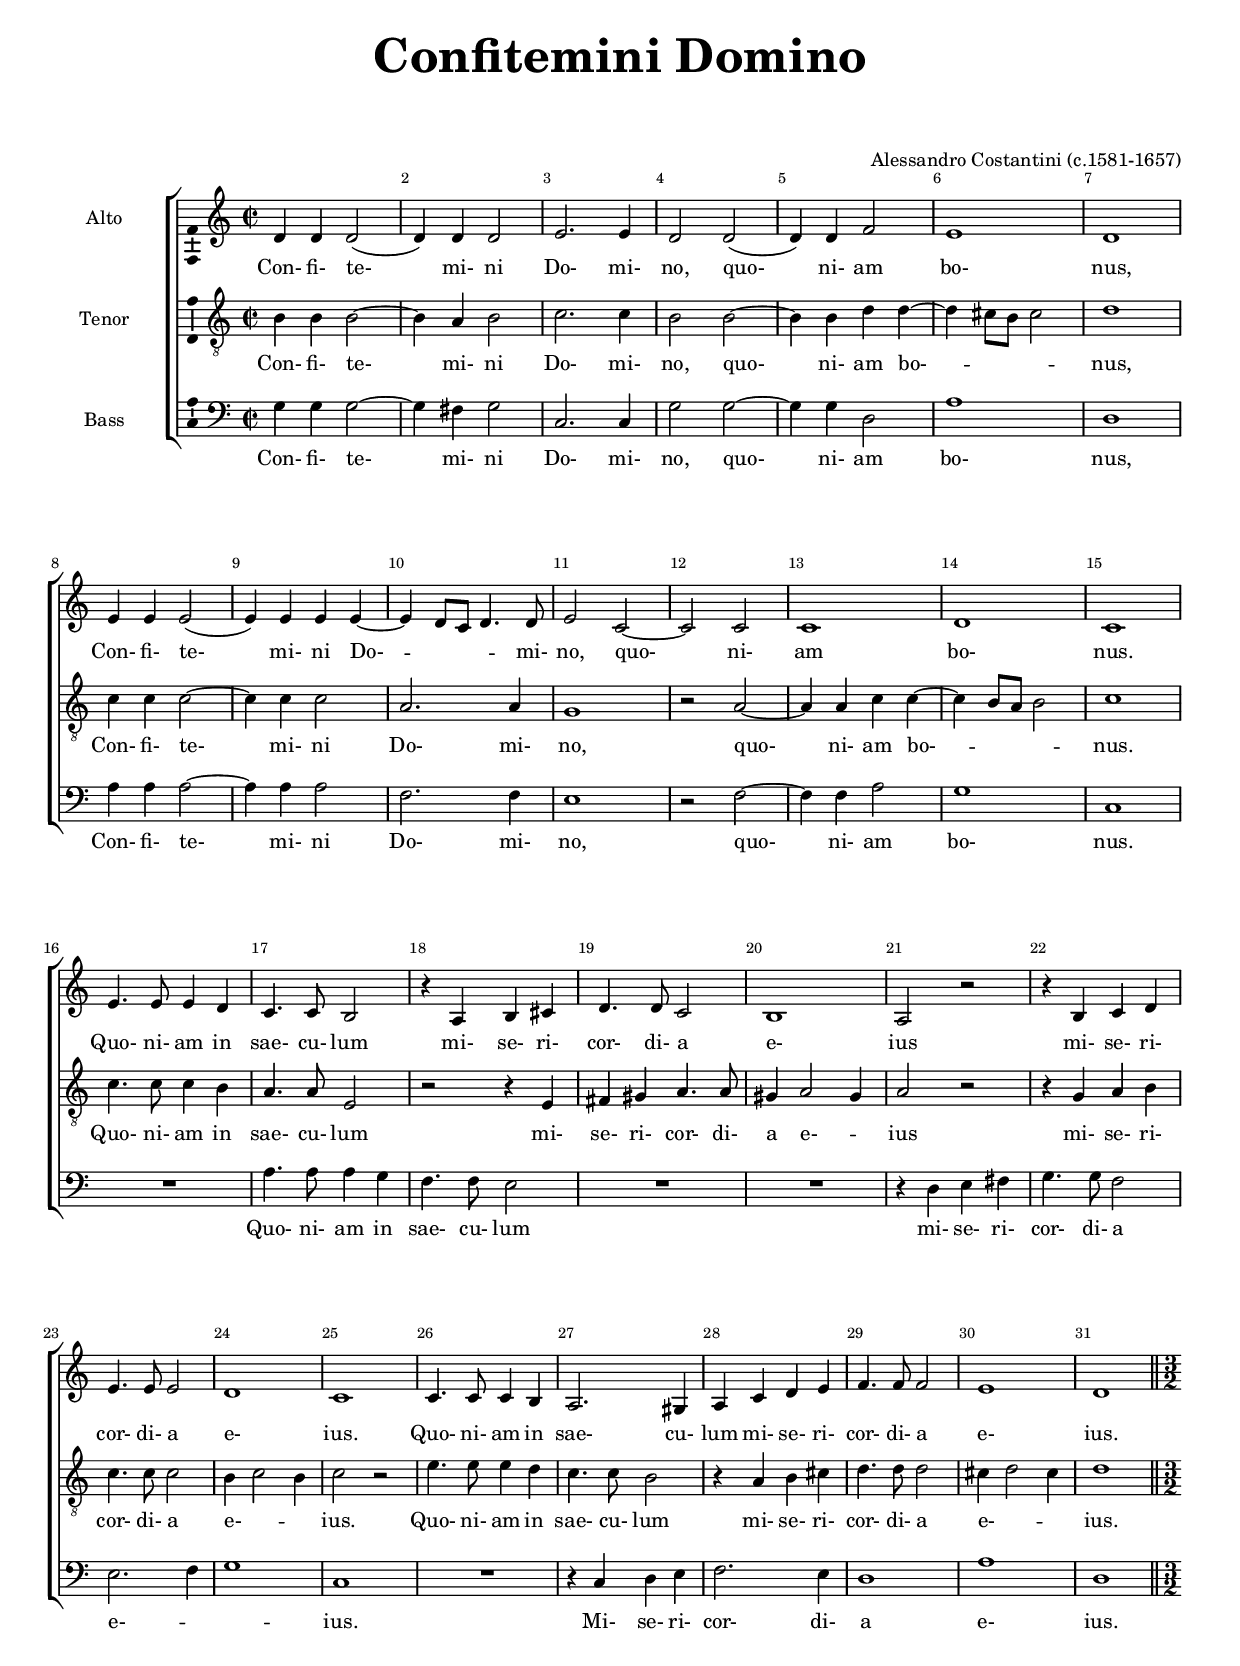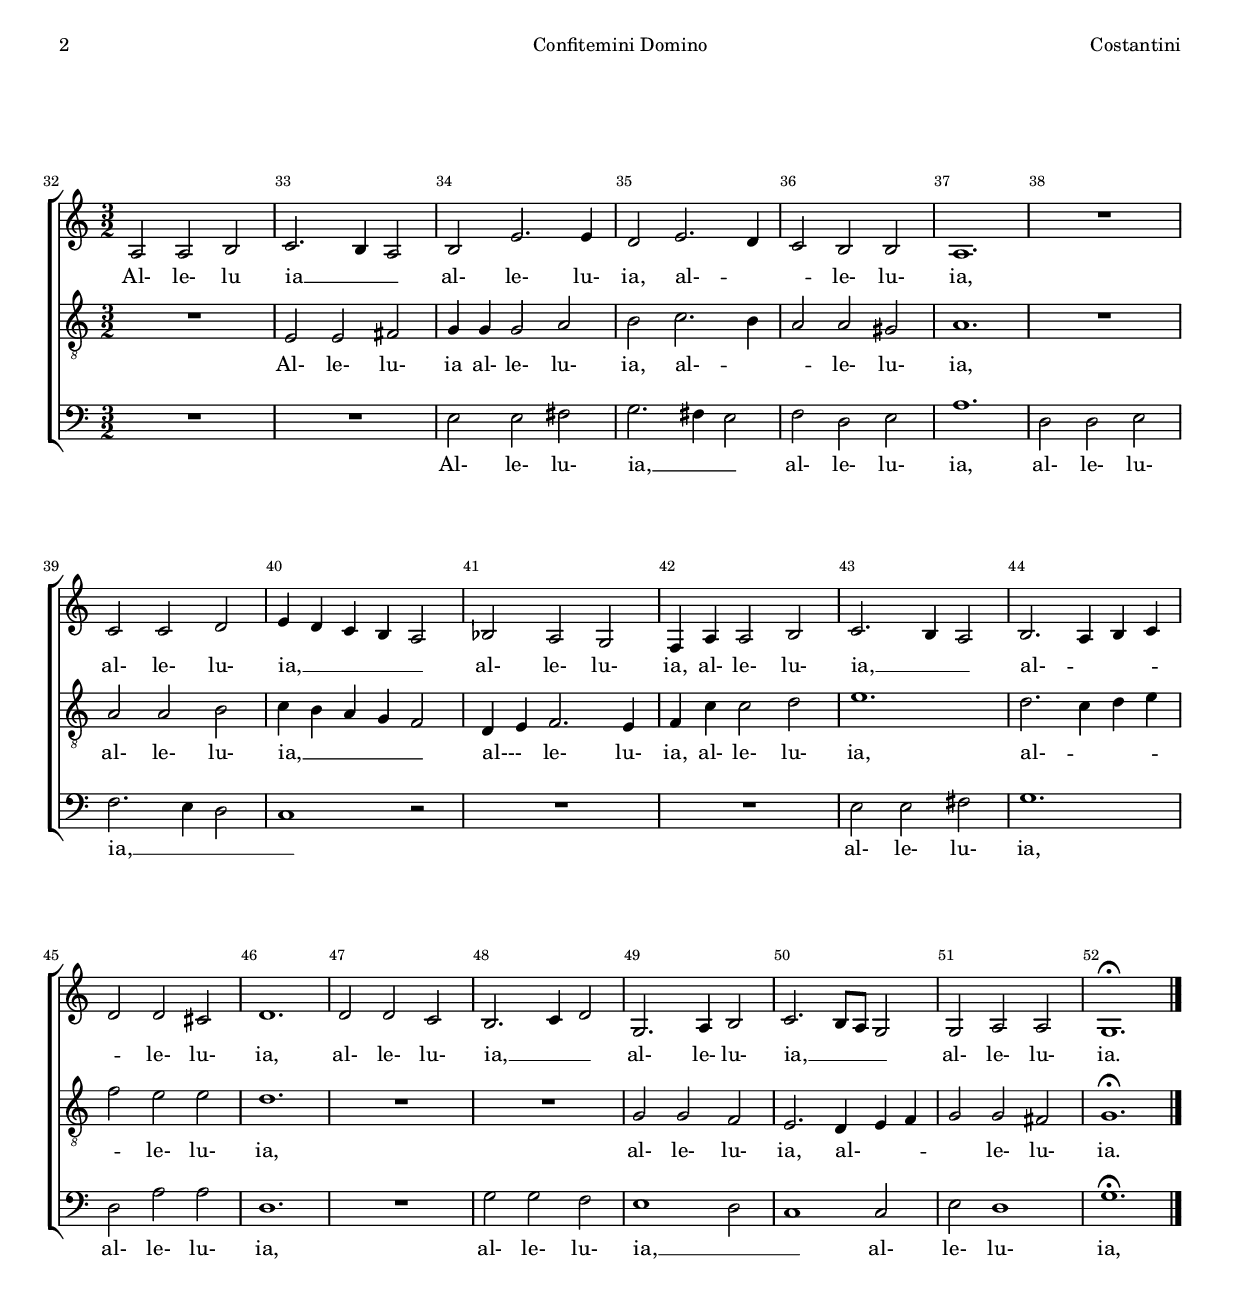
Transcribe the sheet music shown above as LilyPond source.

#(use-modules (guile-user))
\version "2.18.0"

#(set-default-paper-size "a4")
#(set-global-staff-size 16.3)
%mobile -s15.5 -i3.2

italicas=\override LyricText.font-shape = #'italic
rectas=\override LyricText.font-shape = #'upright
ss=\once \set suggestAccidentals = ##t

htitle="Confitemini Domino"
hcomposer="Costantini"

% copiado de Breiktopf und Härtel 1862

\header {
	title=\markup{\fontsize #4 "Confitemini Domino"}
	% subtitle="Psalm 135"
	subsubtitle=\markup{\null \vspace #2.5 }
	composer="Alessandro Costantini (c.1581-1657)"
}


%%%%%%%%%%%%%%%%%%%%%%%%%%%%%%%%%%%%%%%%%%%%%%%%%%%%%%%%%%%%%%%%%%%%%%%%%%%%%5

global={\key c \major \time 2/2
}

highNotes= \relative c' {
  \override Score.BarNumber.break-visibility = ##(#f #t #t)
  % \set Score.currentBarNumber = #11
  % Permit first bar number to be printed
  \bar ""
  
  d4 d d2( | d4) d d2  | e2. e4  | d2 d( | d4) d f2  | e1         |
  d1        | \break 
  e4 e e2( | e4) e e e~ | e  d8 c d4. d8 | e2 c2~ | c c | c1 |  
  d1             | c1 | e4. e8 e4 d4 | c4. c8 b2     | r4 a b cis | d4. d8 c2    |
  b1        | a2 r2 | r4 b c d | e4. e8 e2 | d1 | c1 | c4. c8 c4 b4 |
  a2. gis4 | a4 c4 d4 e4 | f4. f8 f2 | e1 | d1 ||
  \break \time 3/2 a2 a b |
  c2. b4 a2 | b2 e2. e4 | d2 e2. d4 | c2 b2 b2 | a1. | R1. | c2 c2 d2 |
  e4 d c b a2 | bes2 a g | f4 a a2 b | c2. b4 a2 | b2. a4 b c | d2 d cis | d1. |
  d2 d c | b2. c4 d2 |  g,2. a4 b2 | c2. b8 a8 g2 | g2 a a | g1. \fermata  \bar "|."
}

highLyrics=\lyricmode{
  Con- fi- te- mi- ni Do- mi- no, quo- ni- am bo- nus, 
  Con- fi- te- mi- ni Do- -- _ _ _ mi- no, quo- ni- am bo- nus.
  Quo- ni- am in sae- cu- lum mi- se- ri- cor- di- a e- ius 
  mi- se- ri- cor- di- a e- ius. 
  Quo- ni- am in sae- cu- lum mi- se- ri- cor- di- a e- ius.
  
  Al- le- lu ia __ _ _ al- le- lu- ia, al- -- _ _ le- lu- ia, al- le- lu- ia, __ _ _ _ _
  al- le- lu- ia, al- le- lu- ia, __ _ _ al- -- _ _ _ _ le- lu- ia, al- le- lu- ia, __ _ _ 
  al- le- lu- ia, __ _ _ _ al- le- lu- ia.
}

midNotes=\relative c' {
  b4 b b2~  | b4 a  b2  | c2. c4  | b2 b~  | b4 b d d~ | d cis8 b cis2 |
  d1        | c4 c c2~ | c4  c c2 | a2. a4 | g1 | r2 a2~ | a4 a c c~ | 
  c4 b8 a b2 | c1 | c4. c8 c4 b | a4. a8 e2    | r2 r4 e4  | fis gis a4. a8 |
  gis4 a2 gis4 | a2 r2 | r4 g a b | c4. c8 c2 | b4 c2 b4 | c2 r2 | e4. e8 e4 d4 |
c4. c8 b2 | r4 a b cis | d4. d8 d2 | cis4 d2 cis4 | d1 \bar "||"
\break \time 3/2 R1. | 
e,2 e fis | g4 g g2 a | b c2. b4 | a2 a gis | a1. | R1. | a2 a b |
c4 b a g f2 | d4 e f2. e4 | f4 c' c2 d2 | e1. | d2. c4 d e | f2 e e | d1. |
R1. | R1. |  g,2 g f | e2. d4 e f | g2 g fis | g1. \fermata ||

}


midLyrics=\lyricmode{
  Con- fi- te- mi- ni  Do- mi- no,        quo- ni- am bo- -- _ _ _ nus, 
  Con- fi- te- mi- ni Do- mi- no, quo- ni- am bo- -- _ _ _ nus.             
  Quo- ni- am in  sae- cu- lum           
  mi- se- ri- cor- di- a e- -- _ ius 
  mi- se- ri- cor- di- a e- -- _ _ ius. 
  Quo- ni- am in sae- cu- lum 
  mi- se- ri- cor- di- a e- -- _ _ ius. 
  
  Al- le- lu- ia al- le- lu- ia, al- -- _ _ le- lu- ia, al- le- lu- 
  ia, __ _ _ _ _ al---_ _ le- lu- ia, al- le- lu- ia, al- -- _ _ _ _ le- lu- ia,
  al- le- lu- ia, al- -- _ _ _ le- lu- ia. 
}

lowNotes=\relative c {
  g'4 g g2~  | g4 fis g2 | c,2. c4 | g'2 g~ | g4 g d2 | a'1        |   
  d,1        | a'4 a4 a2~ | a4 a a2 | f2. f4 |  e1 |  r2 f2~ | f4 f a2 | 
g1             | c,1 | R1         | a'4. a8 a4 g4 | f4. f8 e2  | R1          |
R1           | r4 d e fis | g4. g8 f2 | e2. f4 | g1 | c,1 | R1 | 
r4 c4 d e | f2. e4 | d1 | a'1 | d,1 ||
\break \time 3/2 R1. | 
R1. | e2 e2 fis | g2. fis4 e2 | f d e | a1. | d,2 d e | f2. e4 d2 | 
c1 r2 | R1. |  R1. | e2 e fis | g1. | d2 a' a | d,1. |
R1. | g2 g f | e1 d2 | c1 c2 | e d1 | g1. \fermata ||

}


lowLyrics=\lyricmode{
  Con-  fi- te- mi- ni Do- mi- no, quo- ni- am bo- nus, 
  Con- fi- te- mi- ni Do- mi- no, quo- ni- am bo- nus.
  Quo- ni- am in sae- cu- lum mi- se- ri- cor- di- a e- -- _ _ ius.
  Mi- se- ri- cor- di- a e- ius.
  
  Al- le- lu- ia, __ _ _ al- le- lu- ia, al- le- lu- ia, __ _ _ _
  al- le- lu- ia, al- le- lu- ia,
  al- le- lu- ia, __ _ _ al- le- lu- ia, al- le- lu- ia.
}

%
% {high,mid,low}Name
% {high,mid,low}Clef
%

voicing = #'ATB

voicings = #'(
   (ATB . (  (high . ((name . "Alto")   (clef . "treble") (octave . 0)))
             (mid  . ((name . "Tenor")  (clef . "G_8") (octave . 0)))
             (low  . ((name . "Bass")   (clef . "bass") (octave . 0)))
   ))
   (STB . (  (high . ((name . "Soprano") (clef . "treble") (octave . 1)))
             (mid  . ((name . "Tenor")   (clef . "G_8") (octave . 0)))
             (low  . ((name . "Bass")    (clef . "bass") (octave . 0)))
   ))
   (SSA . (  (high . ((name . "Soprano 1") (clef . "treble") (octave . 1)))
             (mid  . ((name . "Soprano 2")   (clef . "treble") (octave . 1)))
             (low  . ((name . "Alto")    (clef . "treble") (octave . 1)))
   ))
   (TTT . (  (high . ((name . "Tenor 1") (clef . "treble") (octave . 1)))
             (mid  . ((name . "Tenor 2")   (clef . "treble") (octave . 1)))
             (low  . ((name . "Alto")    (clef . "treble") (octave . 1)))
   ))
)

% voicing \in { ATB, STB }
% part in { high, mid, low }
#(define (voiceConfig part) (ly:assoc-get part (ly:assoc-get voicing voicings)))
#(define (voiceName part) (ly:assoc-get 'name (voiceConfig part)))
#(define (voiceClef part) (ly:assoc-get 'clef (voiceConfig part)))
#(define (voiceShift part) (ly:make-pitch (ly:assoc-get 'octave (voiceConfig part)) 0))

\score {
\new ChoirStaff<<

	\new Staff <<\global
	\new Voice="v1" {
	  \set Staff.instrumentName=#(voiceName 'high)
%		\clef "treble"
		\clef #(voiceClef 'high)
		\transpose c' #(voiceShift 'high) { \highNotes } }
	\new Lyrics \lyricsto "v1" {\highLyrics }
	>>
	
	\new Staff << \global
	\new Voice="v2" {
		\set Staff.instrumentName=#(voiceName 'mid)
		\clef #(voiceClef 'mid)
		\transpose c' #(voiceShift 'mid) { \midNotes }}
	\new Lyrics \lyricsto "v2" {\midLyrics }
	>>

	
	\new Staff <<\global
	\new Voice="v3" {
		\set Staff.instrumentName=#(voiceName 'low)
		\clef #(voiceClef 'low) 
		\transpose c' #(voiceShift 'low) { \lowNotes } }
	\new Lyrics \lyricsto "v3" {\lowLyrics }
	>>
	
>>

\layout{ 
	\context {\Lyrics 
		\override VerticalAxisGroup.staff-affinity = #UP
		\override VerticalAxisGroup.nonstaff-relatedstaff-spacing =
			#'((basic-distance . 0) (minimum-distance . 0) (padding . 1))
		%\override LyricText.font-size = #1.2
		\override LyricHyphen.minimum-distance = #0.5
	}
	\context {\Score 
		tempoHideNote = ##t
		\override BarNumber.padding = #2 
	}
	\context {\Voice 
		%melismaBusyProperties = #'()
		%autoBeaming = ##f
	}
	\context {\Staff 
                %\RemoveEmptyStaves
                %\override VerticalAxisGroup.remove-first = ##t
		\override VerticalAxisGroup.staff-staff-spacing =
			#'((basic-distance . 11) (minimum-distance . 0) (padding . 1))
		\consists Ambitus_engraver 
		\override LigatureBracket.padding = #1
	}
}

%\midi { \mtempo }

}


\paper{
  top-margin = 10
	evenHeaderMarkup=\markup  \fill-line { 
	  \fromproperty #'page:page-number-string \htitle \hcomposer }
	oddHeaderMarkup= \markup  \fill-line { 
	  \on-the-fly #not-first-page \hcomposer \on-the-fly #not-first-page 
	  \htitle \on-the-fly #not-first-page \fromproperty #'page:page-number-string }
	system-count=7
	page-count = 2
	ragged-last-bottom = ##t
	indent=2.0\cm
	system-system-spacing =
	#'((basic-distance . 20) (minimum-distance . 0) (padding . 5))
	top-system-spacing = % header
	#'((basic-distance . 20) (minimum-distance . 0) (padding . 0))
	last-bottom-spacing = % footer
	#'((basic-distance . 12) (minimum-distance . 0) (padding . 0))

}
